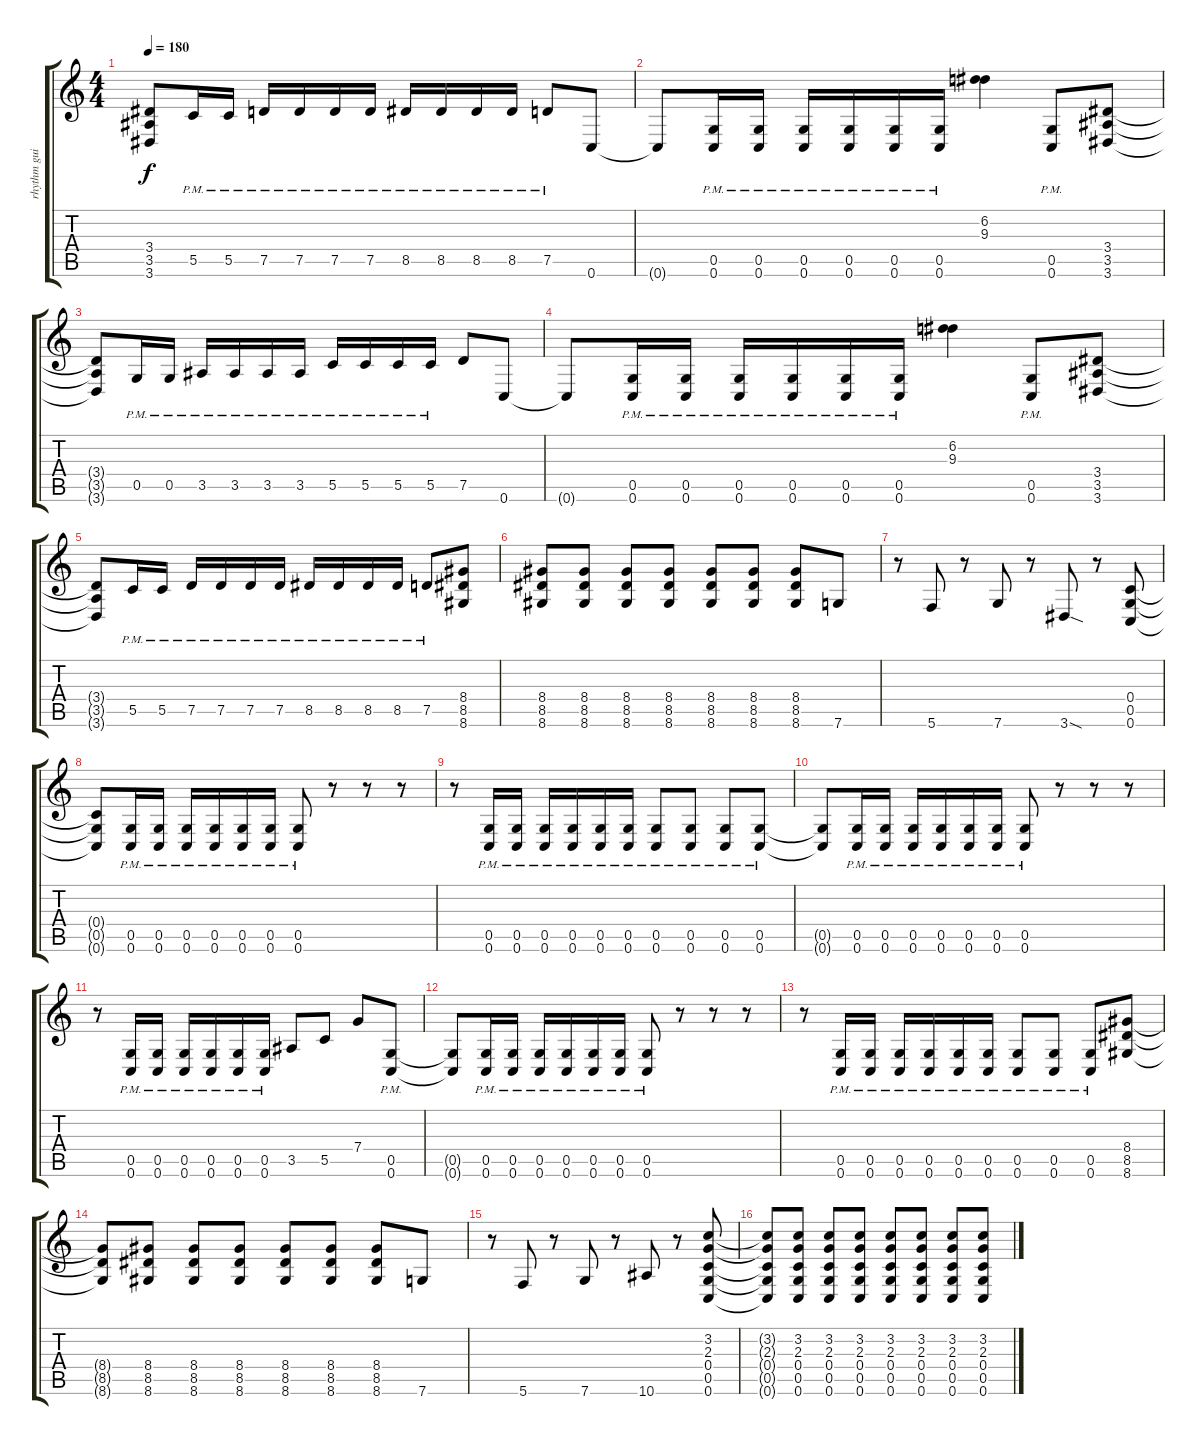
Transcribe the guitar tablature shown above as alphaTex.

\track ("rhythm guitar" "rhythm gui") {instrument distortionguitar}
\staff {score tabs}
\tuning (D4 A3 F3 C3 G2 C2) {hide}
\ts (4 4)
\tempo 180
\clef g2
\ks c
(3.4{t} 3.5{t} 3.6{t}).8{dy f} 5.5{pm}.16 5.5{pm}.16 7.5{pm}.16 7.5{pm}.16 7.5{pm}.16 7.5{pm}.16 8.5{pm}.16 8.5{pm}.16 8.5{pm}.16 8.5{pm}.16 7.5{pm}.8 0.6.8 |
0.6{t}.8 (0.5{pm} 0.6{pm}).16 (0.5{pm} 0.6{pm}).16 (0.5{pm} 0.6{pm}).16 (0.5{pm} 0.6{pm}).16 (0.5{pm} 0.6{pm}).16 (0.5{pm} 0.6{pm}).16 (6.2 9.3).4 (0.5{pm} 0.6{pm}).8 (3.4 3.5 3.6).8 |
(3.4{t} 3.5{t} 3.6{t}).8 0.5{pm}.16 0.5{pm}.16 3.5{pm}.16 3.5{pm}.16 3.5{pm}.16 3.5{pm}.16 5.5{pm}.16 5.5{pm}.16 5.5{pm}.16 5.5{pm}.16 7.5.8 0.6.8 |
0.6{t}.8 (0.5{pm} 0.6{pm}).16 (0.5{pm} 0.6{pm}).16 (0.5{pm} 0.6{pm}).16 (0.5{pm} 0.6{pm}).16 (0.5{pm} 0.6{pm}).16 (0.5{pm} 0.6{pm}).16 (6.2 9.3).4 (0.5{pm} 0.6{pm}).8 (3.4 3.5 3.6).8 |
(3.4{t} 3.5{t} 3.6{t}).8 5.5{pm}.16 5.5{pm}.16 7.5{pm}.16 7.5{pm}.16 7.5{pm}.16 7.5{pm}.16 8.5{pm}.16 8.5{pm}.16 8.5{pm}.16 8.5{pm}.16 7.5{pm}.8 (8.4 8.5 8.6).8 |
(8.4 8.5 8.6).8 (8.4 8.5 8.6).8 (8.4 8.5 8.6).8 (8.4 8.5 8.6).8 (8.4 8.5 8.6).8 (8.4 8.5 8.6).8 (8.4 8.5 8.6).8 7.6.8 |
r.8 5.6.8 r.8 7.6.8 r.8 3.6{sod}.8 r.8 (0.4 0.5 0.6).8 |
(0.4{t} 0.5{t} 0.6{t}).8 (0.5{pm} 0.6{pm}).16 (0.5{pm} 0.6{pm}).16 (0.5{pm} 0.6{pm}).16 (0.5{pm} 0.6{pm}).16 (0.5{pm} 0.6{pm}).16 (0.5{pm} 0.6{pm}).16 (0.5{pm} 0.6{pm}).8 r.8 r.8 r.8 |
r.8 (0.5{pm} 0.6{pm}).16 (0.5{pm} 0.6{pm}).16 (0.5{pm} 0.6{pm}).16 (0.5{pm} 0.6{pm}).16 (0.5{pm} 0.6{pm}).16 (0.5{pm} 0.6{pm}).16 (0.5{pm} 0.6{pm}).8 (0.5{pm} 0.6{pm}).8 (0.5{pm} 0.6{pm}).8 (0.5{pm} 0.6{pm}).8 |
(0.5{t} 0.6{t}).8 (0.5{pm} 0.6{pm}).16 (0.5{pm} 0.6{pm}).16 (0.5{pm} 0.6{pm}).16 (0.5{pm} 0.6{pm}).16 (0.5{pm} 0.6{pm}).16 (0.5{pm} 0.6{pm}).16 (0.5{pm} 0.6{pm}).8 r.8 r.8 r.8 |
r.8 (0.5{pm} 0.6{pm}).16 (0.5{pm} 0.6{pm}).16 (0.5{pm} 0.6{pm}).16 (0.5{pm} 0.6{pm}).16 (0.5{pm} 0.6{pm}).16 (0.5{pm} 0.6{pm}).16 3.5.8 5.5.8 7.4.8 (0.5{pm} 0.6{pm}).8 |
(0.5{t} 0.6{t}).8 (0.5{pm} 0.6{pm}).16 (0.5{pm} 0.6{pm}).16 (0.5{pm} 0.6{pm}).16 (0.5{pm} 0.6{pm}).16 (0.5{pm} 0.6{pm}).16 (0.5{pm} 0.6{pm}).16 (0.5{pm} 0.6{pm}).8 r.8 r.8 r.8 |
r.8 (0.5{pm} 0.6{pm}).16 (0.5{pm} 0.6{pm}).16 (0.5{pm} 0.6{pm}).16 (0.5{pm} 0.6{pm}).16 (0.5{pm} 0.6{pm}).16 (0.5{pm} 0.6{pm}).16 (0.5{pm} 0.6{pm}).8 (0.5{pm} 0.6{pm}).8 (0.5{pm} 0.6{pm}).8 (8.4 8.5 8.6).8 |
(8.4{t} 8.5{t} 8.6{t}).8 (8.4 8.5 8.6).8 (8.4 8.5 8.6).8 (8.4 8.5 8.6).8 (8.4 8.5 8.6).8 (8.4 8.5 8.6).8 (8.4 8.5 8.6).8 7.6.8 |
r.8 5.6.8 r.8 7.6.8 r.8 10.6.8 r.8 (3.2 2.3 0.4 0.5 0.6).8 |
(3.2{t} 2.3{t} 0.4{t} 0.5{t} 0.6{t}).8 (3.2 2.3 0.4 0.5 0.6).8 (3.2 2.3 0.4 0.5 0.6).8 (3.2 2.3 0.4 0.5 0.6).8 (3.2 2.3 0.4 0.5 0.6).8 (3.2 2.3 0.4 0.5 0.6).8 (3.2 2.3 0.4 0.5 0.6).8 (3.2 2.3 0.4 0.5 0.6).8
